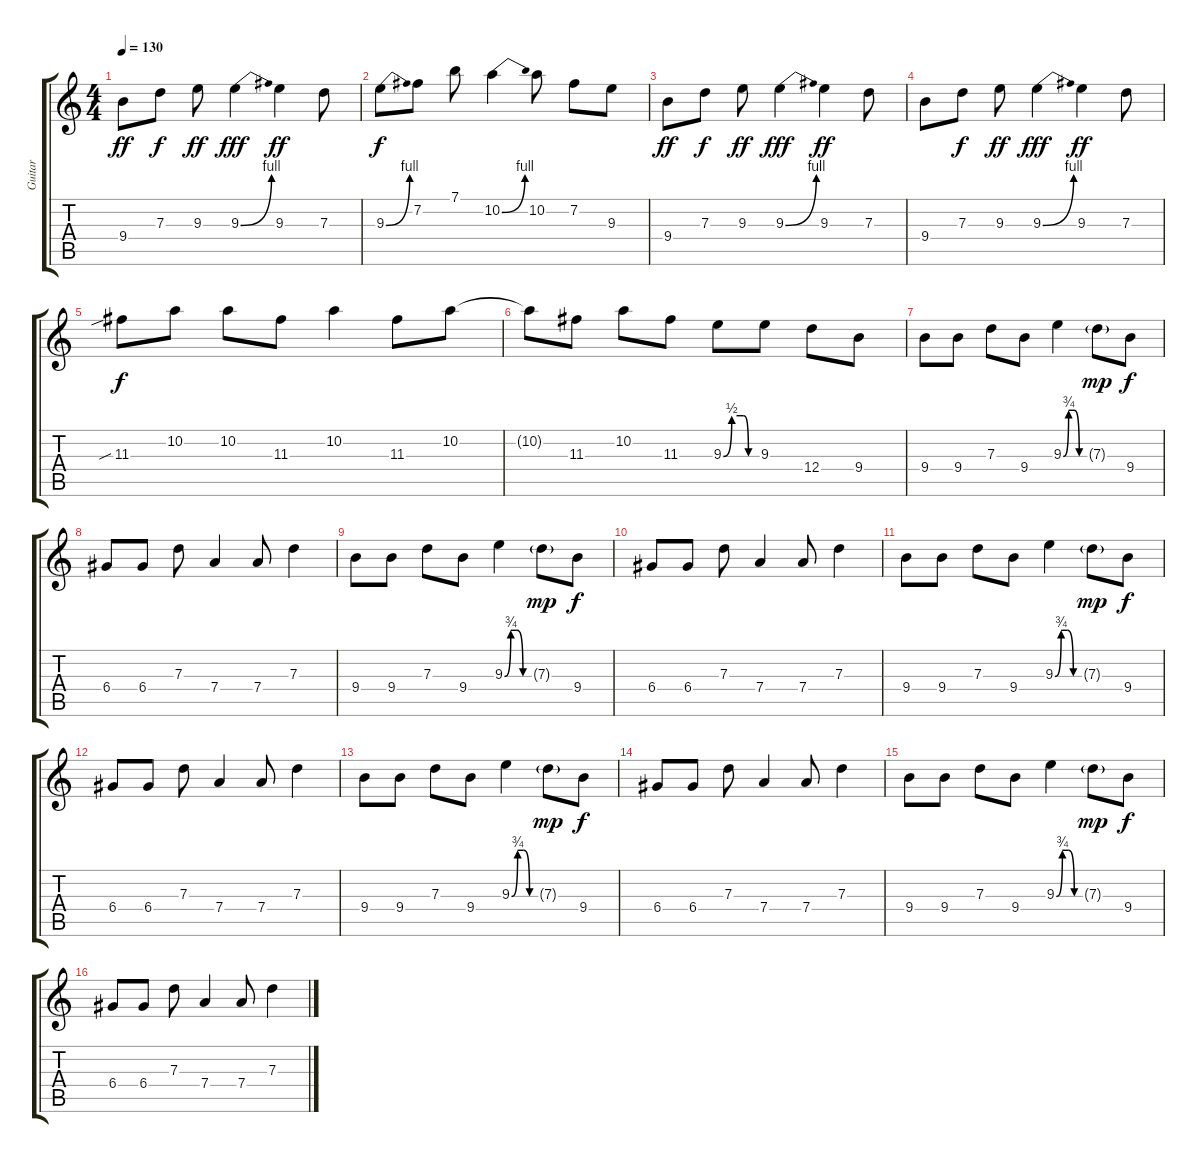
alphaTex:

\track ("Guitar" "Guitar") {instrument overdrivenguitar}
\staff {score tabs}
\tuning (E4 B3 G3 D3 A2 E2) {hide}
\ts (4 4)
\tempo 130
\clef g2
\ks c
9.4.8{dy ff} 7.3.8{dy f} 9.3.8{dy ff} 9.3{be (bend 0 0 60 4)}.4{dy fff} 9.3.4{dy ff} 7.3.8 |
9.3{be (bend 0 0 60 4)}.8{dy f} 7.2.8 7.1.8 10.2{be (bend 0 0 60 4)}.4 10.2.8 7.2.8 9.3.8 |
9.4.8{dy ff} 7.3.8{dy f} 9.3.8{dy ff} 9.3{be (bend 0 0 60 4)}.4{dy fff} 9.3.4{dy ff} 7.3.8 |
9.4.8 7.3.8{dy f} 9.3.8{dy ff} 9.3{be (bend 0 0 60 4)}.4{dy fff} 9.3.4{dy ff} 7.3.8 |
11.3{sib}.8{dy f} 10.2.8 10.2.8 11.3.8 10.2.4 11.3.8 10.2.8 |
10.2{t}.8 11.3.8 10.2.8 11.3.8 9.3{be (custom 0 0 15 2 30 2 36 2 45 0 60 0)}.8 9.3.8 12.4.8 9.4.8 |
9.4.8 9.4.8 7.3.8 9.4.8 9.3{be (custom 0 0 15 3 30 3 45 0 60 0)}.4 7.3{g}.8{dy mp} 9.4.8{dy f} |
6.4.8 6.4.8 7.3.8 7.4.4 7.4.8 7.3.4 |
9.4.8 9.4.8 7.3.8 9.4.8 9.3{be (custom 0 0 15 3 30 3 45 0 60 0)}.4 7.3{g}.8{dy mp} 9.4.8{dy f} |
6.4.8 6.4.8 7.3.8 7.4.4 7.4.8 7.3.4 |
9.4.8 9.4.8 7.3.8 9.4.8 9.3{be (custom 0 0 15 3 30 3 45 0 60 0)}.4 7.3{g}.8{dy mp} 9.4.8{dy f} |
6.4.8 6.4.8 7.3.8 7.4.4 7.4.8 7.3.4 |
9.4.8 9.4.8 7.3.8 9.4.8 9.3{be (custom 0 0 15 3 30 3 45 0 60 0)}.4 7.3{g}.8{dy mp} 9.4.8{dy f} |
6.4.8 6.4.8 7.3.8 7.4.4 7.4.8 7.3.4 |
9.4.8 9.4.8 7.3.8 9.4.8 9.3{be (custom 0 0 15 3 30 3 45 0 60 0)}.4 7.3{g}.8{dy mp} 9.4.8{dy f} |
6.4.8 6.4.8 7.3.8 7.4.4 7.4.8 7.3.4
